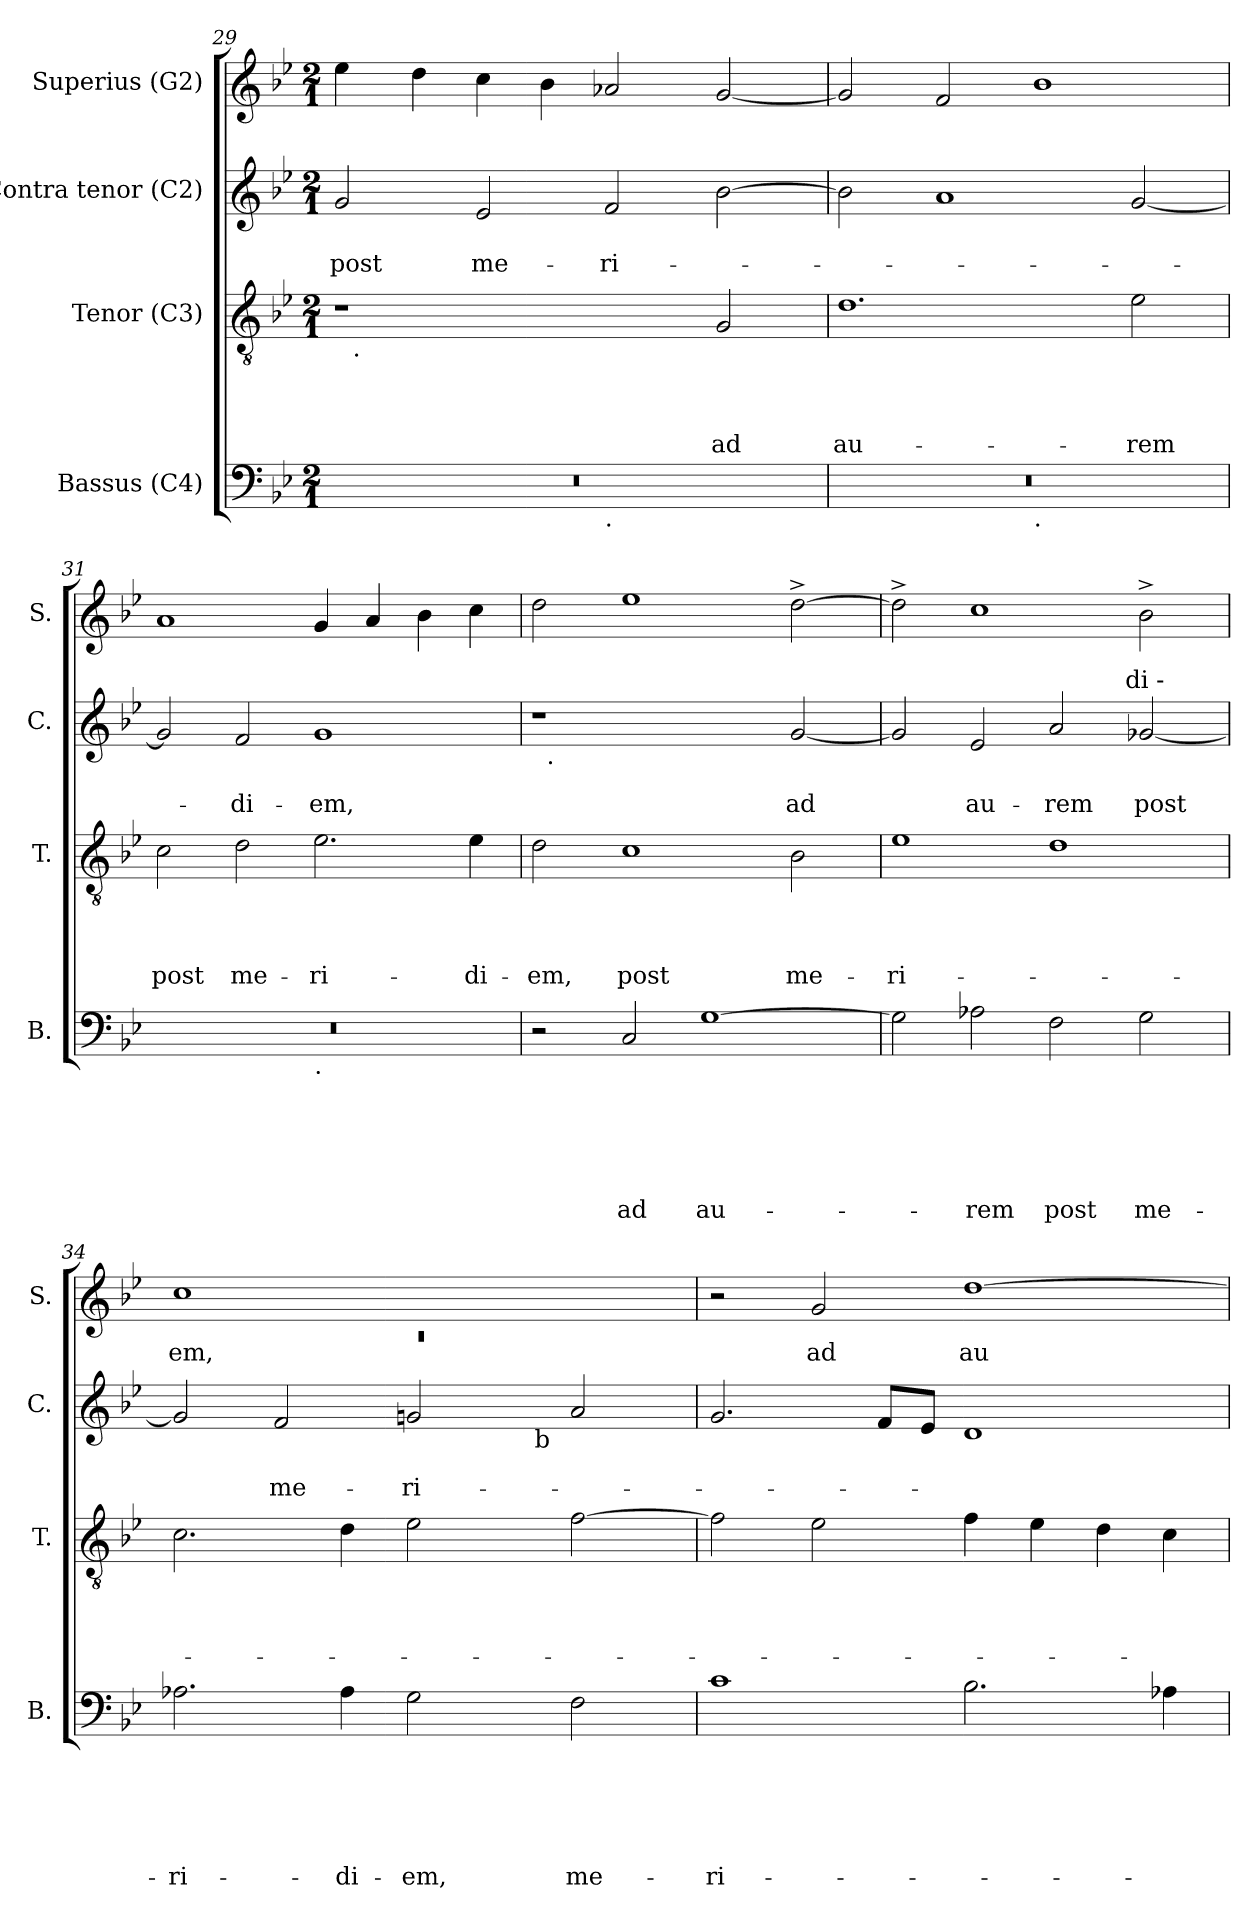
**kern	**text	**text	**text	**text	**text	**text	**kern	**text	**text	**text	**text	**kern	**text	**text	**kern	**text
*part4	*part4	*part4	*part4	*part4	*part4	*part4	*part3	*part3	*part3	*part3	*part3	*part2	*part2	*part2	*part1	*part1
*staff4	*staff4	*staff4	*staff4	*staff4	*staff4	*staff4	*staff3	*staff3	*staff3	*staff3	*staff3	*staff2	*staff2	*staff2	*staff1	*staff1
*I"Bassus (C4)	*	*	*	*	*	*	*I"Tenor (C3)	*	*	*	*	*I"Contra tenor (C2)	*	*	*I"Superius (G2)	*
*I'B.	*	*	*	*	*	*	*I'T.	*	*	*	*	*I'C.	*	*	*I'S.	*
*clefF4	*	*	*	*	*	*	*clefGv2	*	*	*	*	*clefG2	*	*	*clefG2	*
*k[b-e-]	*	*	*	*	*	*	*k[b-e-]	*	*	*	*	*k[b-e-]	*	*	*k[b-e-]	*
*B-:	*	*	*	*	*	*	*B-:	*	*	*	*	*B-:	*	*	*B-:	*
*M2/1	*	*	*	*	*	*	*M2/1	*	*	*	*	*M2/1	*	*	*M2/1	*
=29	=29	=29	=29	=29	=29	=29	=29	=29	=29	=29	=29	=29	=29	=29	=29	=29
!	!	!	!	!	!	!	!	!	!	!	!	!	!	!LO:LY:b	!	!
*^	*	*	*	*	*	*	*^	*	*	*	*	*	*	*	*	*
0r	1ryy	.	.	.	.	.	.	1r	32ryy	.	.	.	.	2g/	.	post	4ee-\	.
!	!	!	!	!	!	!	!	!	!LO:TX:b:t=.	!	!	!	!	!	!	!	!	!
.	.	.	.	.	.	.	.	.	1ryy	.	.	.	.	.	.	.	.	.
.	.	.	.	.	.	.	.	.	.	.	.	.	.	.	.	.	4dd\	.
!	!	!	!	!	!	!	!	!	!	!	!	!	!	!	!	!LO:LY:b	!	!
.	.	.	.	.	.	.	.	.	.	.	.	.	.	2e-/	.	me-	4cc\	.
.	.	.	.	.	.	.	.	.	.	.	.	.	.	.	.	.	4b-\	.
!	!LO:TX:b:t=.	!	!	!	!	!	!	!	!	!	!	!	!	!	!	!	!	!
!	!	!	!	!	!	!	!	!	!	!	!	!	!	!	!	!LO:LY:b	!	!
.	1ryy	.	.	.	.	.	.	2ryy	.	.	.	.	.	2f/	.	-ri-	2a-/	.
.	.	.	.	.	.	.	.	.	2ryy	.	.	.	.	.	.	.	.	.
!	!	!	!	!	!	!	!	!	!	!	!	!	!LO:LY:b	!	!	!	!	!
.	.	.	.	.	.	.	.	2G/	.	.	.	.	ad	[>2b-\	.	.	[>2g/	.
.	.	.	.	.	.	.	.	.	4...ryy	.	.	.	.	.	.	.	.	.
!!LO:PB:g=z
=30	=30	=30	=30	=30	=30	=30	=30	=30	=30	=30	=30	=30	=30	=30	=30	=30	=30	=30
!	!	!	!	!	!	!	!	!	!	!	!	!	!LO:LY:b	!	!	!	!	!
*	*	*	*	*	*	*	*	*v	*v	*	*	*	*	*	*	*	*	*
0r	1ryy	.	.	.	.	.	.	1.d	.	.	.	au-	2b-\]	.	.	2g/]	.
.	.	.	.	.	.	.	.	.	.	.	.	.	1a	.	.	2f/	.
!	!LO:TX:b:t=.	!	!	!	!	!	!	!	!	!	!	!	!	!	!	!	!
.	1ryy	.	.	.	.	.	.	.	.	.	.	.	.	.	.	1b-	.
!	!	!	!	!	!	!	!	!	!	!	!	!LO:LY:b	!	!	!	!	!
.	.	.	.	.	.	.	.	2e-\	.	.	.	-rem	[<2g/	.	.	.	.
=31	=31	=31	=31	=31	=31	=31	=31	=31	=31	=31	=31	=31	=31	=31	=31	=31	=31
!	!	!	!	!	!	!	!	!	!	!	!	!LO:LY:b	!	!	!	!	!
0r	1ryy	.	.	.	.	.	.	2c\	.	.	.	post	2g/]	.	.	1a	.
!	!	!	!	!	!	!	!	!	!	!	!	!LO:LY:b	!	!	!LO:LY:b	!	!
.	.	.	.	.	.	.	.	2d\	.	.	.	me-	2f/	.	-di-	.	.
!	!LO:TX:b:t=.	!	!	!	!	!	!	!	!	!	!	!	!	!	!	!	!
!	!	!	!	!	!	!	!	!	!	!	!	!LO:LY:b	!	!	!LO:LY:b	!	!
.	1ryy	.	.	.	.	.	.	2.e-\	.	.	.	-ri-	1g	.	-em,	4g/	.
.	.	.	.	.	.	.	.	.	.	.	.	.	.	.	.	4a/	.
.	.	.	.	.	.	.	.	.	.	.	.	.	.	.	.	4b-\	.
!	!	!	!	!	!	!	!	!	!	!	!	!LO:LY:b	!	!	!	!	!
.	.	.	.	.	.	.	.	4e-\	.	.	.	-di-	.	.	.	4cc\	.
=32	=32	=32	=32	=32	=32	=32	=32	=32	=32	=32	=32	=32	=32	=32	=32	=32	=32
!	!	!	!	!	!	!	!	!	!	!	!	!LO:LY:b	!	!	!	!	!
*v	*v	*	*	*	*	*	*	*	*	*	*	*	*^	*	*	*	*
2r	.	.	.	.	.	.	2d\	.	.	.	-em,	1r	32ryy	.	.	2dd\	.
!	!	!	!	!	!	!	!	!	!	!	!	!	!LO:TX:b:t=.	!	!	!	!
.	.	.	.	.	.	.	.	.	.	.	.	.	1ryy	.	.	.	.
!	!	!	!	!	!	!LO:LY:b	!	!	!	!	!LO:LY:b	!	!	!	!	!	!
2C/	.	.	.	.	.	ad	1c	.	.	.	post	.	.	.	.	1ee-	.
!	!	!	!	!	!	!LO:LY:b	!	!	!	!	!	!	!	!	!	!	!
[>1G	.	.	.	.	.	au-	.	.	.	.	.	2ryy	.	.	.	.	.
.	.	.	.	.	.	.	.	.	.	.	.	.	2ryy	.	.	.	.
!	!	!	!	!	!	!	!	!	!	!	!LO:LY:b	!	!	!	!LO:LY:b	!	!
.	.	.	.	.	.	.	2B-\	.	.	.	me-	[<2g/	.	.	ad	[>2dd^>\	.
.	.	.	.	.	.	.	.	.	.	.	.	.	4...ryy	.	.	.	.
=33	=33	=33	=33	=33	=33	=33	=33	=33	=33	=33	=33	=33	=33	=33	=33	=33	=33
!	!	!	!	!	!	!	!	!	!	!	!LO:LY:b	!	!	!	!	!	!
2G\]	.	.	.	.	.	.	1e-	.	.	.	-ri-	2g/]	1ryy	.	.	2dd^>\]	.
!	!	!	!	!	!	!LO:LY:b	!	!	!	!	!	!	!	!	!LO:LY:b	!	!
2A-\	.	.	.	.	.	-rem	.	.	.	.	.	2e-/	.	.	au-	1cc	.
!	!	!	!	!	!	!LO:LY:b	!	!	!	!	!	!	!	!	!LO:LY:b	!	!
2F\	.	.	.	.	.	post	1d	.	.	.	.	2a/	4...ryy	.	-rem	.	.
!	!	!	!	!	!	!	!	!	!	!	!	!	!LO:TX:a:t=di -	!	!	!	!
.	.	.	.	.	.	.	.	.	.	.	.	.	2ryy	.	.	.	.
!	!	!	!	!	!	!LO:LY:b	!	!	!	!	!	!	!	!	!LO:LY:b	!	!
2G\	.	.	.	.	.	me-	.	.	.	.	.	[<2g-X/	.	.	post	2b-^>\	.
.	.	.	.	.	.	.	.	.	.	.	.	.	32ryy	.	.	.	.
!!LO:LB:g=z
=34	=34	=34	=34	=34	=34	=34	=34	=34	=34	=34	=34	=34	=34	=34	=34	=34	=34
*	*	*	*	*	*	*	*	*	*	*	*	*	*	*	*	*^	*
!	!	!	!	!	!	!LO:LY:b	!	!	!	!	!	!	!	!	!	!	!LO:N:vis=1	!LO:LY:b
2.A-\	.	.	.	.	.	-ri-	2.c\	.	.	.	.	2g-/]	1ryy	.	.	1cc	0rc	-em,
!	!	!	!	!	!	!	!	!	!	!	!	!	!	!	!LO:LY:b	!	!	!
.	.	.	.	.	.	.	.	.	.	.	.	2f/	.	.	me-	.	.	.
!	!	!	!	!	!	!LO:LY:b	!	!	!	!	!	!	!	!	!	!	!	!
4A-\	.	.	.	.	.	-di-	4d\	.	.	.	.	.	.	.	.	.	.	.
!	!	!	!	!	!	!LO:LY:b	!	!	!	!	!	!	!	!	!LO:LY:b	!	!	!
2G\	.	.	.	.	.	-em,	2e-\	.	.	.	.	2g/	4ryy	.	-ri-	1ryy	.	.
.	.	.	.	.	.	.	.	.	.	.	.	.	8ryy	.	.	.	.	.
.	.	.	.	.	.	.	.	.	.	.	.	.	32ryy	.	.	.	.	.
!	!	!	!	!	!	!	!	!	!	!	!	!	!LO:TX:b:t=b	!	!	!	!	!
.	.	.	.	.	.	.	.	.	.	.	.	.	2ryy	.	.	.	.	.
!	!	!	!	!	!	!LO:LY:b	!	!	!	!	!	!	!	!	!	!	!	!
2F\	.	.	.	.	.	me-	[>2f\	.	.	.	.	2a/	.	.	.	.	.	.
.	.	.	.	.	.	.	.	.	.	.	.	.	16.ryy	.	.	.	.	.
=35	=35	=35	=35	=35	=35	=35	=35	=35	=35	=35	=35	=35	=35	=35	=35	=35	=35	=35
!	!	!	!	!	!	!LO:LY:b	!	!	!	!	!	!	!	!	!	!	!	!
*	*	*	*	*	*	*	*	*	*	*	*	*v	*v	*	*	*	*	*
*	*	*	*	*	*	*	*	*	*	*	*	*	*	*	*v	*v	*
1c	.	.	.	.	.	-ri-	2f\]	.	.	.	.	2.g/	.	.	2r	.
!	!	!	!	!	!	!	!	!	!	!	!	!	!	!	!	!LO:LY:b
.	.	.	.	.	.	.	2e-\	.	.	.	.	.	.	.	2g/	ad
.	.	.	.	.	.	.	.	.	.	.	.	8f/L	.	.	.	.
.	.	.	.	.	.	.	.	.	.	.	.	8e-/J	.	.	.	.
!	!	!	!	!	!	!	!	!	!	!	!	!	!	!	!	!LO:LY:b
2.B-\	.	.	.	.	.	.	4f\	.	.	.	.	1d	.	.	[>1dd	au-
.	.	.	.	.	.	.	4e-\	.	.	.	.	.	.	.	.	.
.	.	.	.	.	.	.	4d\	.	.	.	.	.	.	.	.	.
4A-\	.	.	.	.	.	.	4c\	.	.	.	.	.	.	.	.	.
=	=	=	=	=	=	=	=	=	=	=	=	=	=	=	=	=
*-	*-	*-	*-	*-	*-	*-	*-	*-	*-	*-	*-	*-	*-	*-	*-	*-
